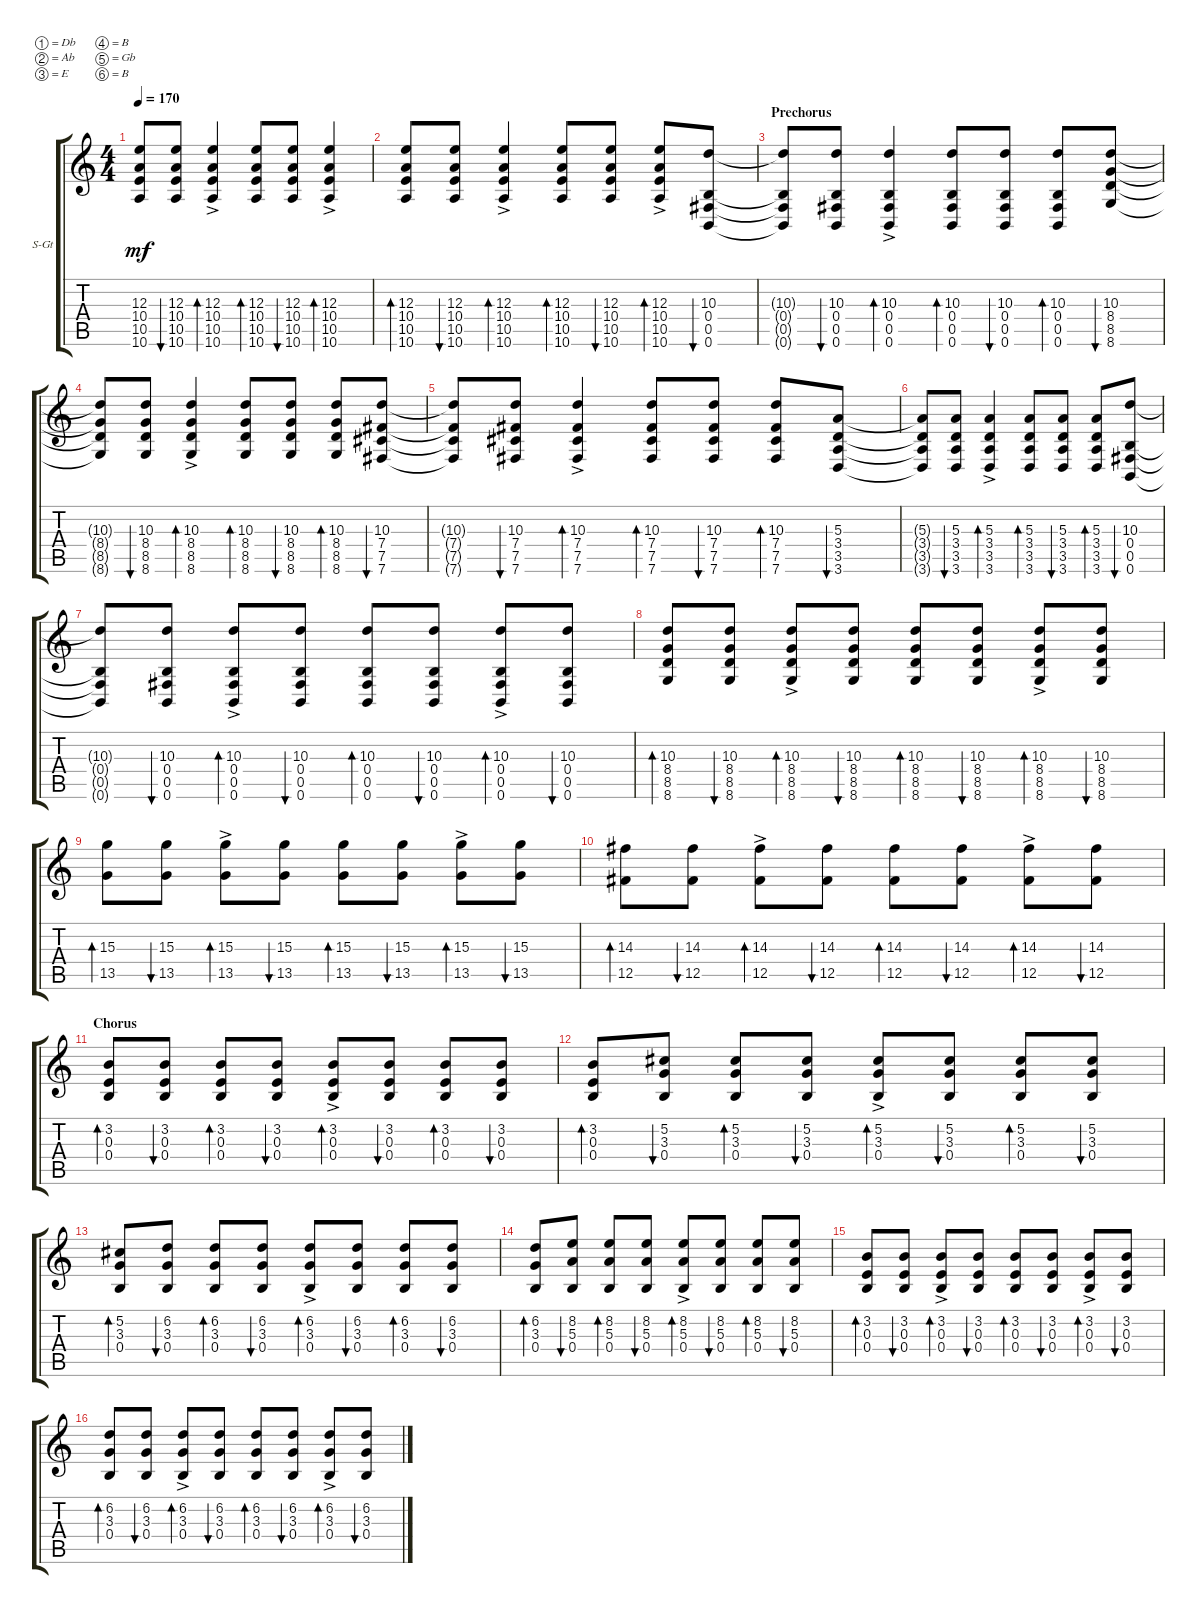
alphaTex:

\defaultSystemsLayout 4
\bracketExtendMode groupsimilarinstruments
\firstSystemTrackNameOrientation horizontal
\otherSystemsTrackNameOrientation horizontal
\track ("Steel Guitar" "S-Gt") {instrument acousticguitarsteel}
\staff {score tabs}
\tuning (Db4 Ab3 E3 B2 Gb2 B1)
\ts (4 4)
\tempo 170
\clef g2
\ks c
(12.3{t} 10.4{t} 10.5{t} 10.6{t}).8{dy mf} (10.6 10.5 10.4 12.3).8{bu 72} (10.6{ac} 10.5{ac} 10.4 12.3).4{bd 72} (10.6 10.5 10.4 12.3).8{bd 72} (10.6 10.5 10.4 12.3).8{bu 72} (10.6{ac} 10.5{ac} 10.4 12.3).4{bd 72} |
(12.3 10.4 10.5 10.6).8{bd 72} (10.6 10.5 10.4 12.3).8{bu 72} (10.6{ac} 10.5{ac} 10.4 12.3).4{bd 72} (10.6 10.5 10.4 12.3).8{bd 72} (10.6 10.5 10.4 12.3).8{bu 72} (10.6{ac} 10.5{ac} 10.4 12.3).8{bd 72} (0.6 0.5 0.4 10.3).8{bu 72} |
\section ("" "Prechorus")
(0.6{t} 0.5{t} 0.4{t} 10.3{t}).8 (0.6 0.5 0.4 10.3).8{bu 72} (0.6{ac} 0.5{ac} 0.4 10.3).4{bd 72} (0.6 0.5 0.4 10.3).8{bd 72} (0.6 0.5 0.4 10.3).8{bu 72} (0.6 0.5 0.4 10.3).8{bd 72} (8.6 8.5 8.4 10.3).8{bu 72} |
(8.6{t} 8.5{t} 8.4{t} 10.3{t}).8 (8.6 8.5 8.4 10.3).8{bu 72} (8.6{ac} 8.5{ac} 8.4 10.3).4{bd 72} (8.6 8.5 8.4 10.3).8{bd 72} (8.6 8.5 8.4 10.3).8{bu 72} (8.6 8.5 8.4 10.3).8{bd 72} (7.6 7.5 7.4 10.3).8{bu 72} |
(7.6{t} 7.5{t} 7.4{t} 10.3{t}).8 (7.6 7.5 7.4 10.3).8{bu 72} (7.6{ac} 7.5{ac} 7.4 10.3).4{bd 72} (7.6 7.5 7.4 10.3).8{bd 72} (7.6 7.5 7.4 10.3).8{bu 72} (7.6 7.5 7.4 10.3).8{bd 72} (3.6 3.5 3.4 5.3).8{bu 72} |
(3.6{t} 3.5{t} 3.4{t} 5.3{t}).8 (3.6 3.5 3.4 5.3).8{bu 72} (3.6{ac} 3.5{ac} 3.4 5.3).4{bd 72} (3.6 3.5 3.4 5.3).8{bd 72} (3.6 3.5 3.4 5.3).8{bu 72} (3.6 3.5 3.4 5.3).8{bd 72} (0.6 0.5 0.4 10.3).8{bu 72} |
(0.6{t} 0.5{t} 0.4{t} 10.3{t}).8 (0.6 0.5 0.4 10.3).8{bu 72} (0.6{ac} 0.5{ac} 0.4 10.3).8{bd 72} (0.6 0.5 0.4 10.3).8{bu 72} (0.6 0.5 0.4 10.3).8{bd 72} (0.6 0.5 0.4 10.3).8{bu 72} (0.6{ac} 0.5{ac} 0.4 10.3).8{bd 72} (0.6 0.5 0.4 10.3).8{bu 72} |
(8.6 8.5 8.4 10.3).8{bd 72} (8.6 8.5 8.4 10.3).8{bu 72} (8.6{ac} 8.5{ac} 8.4 10.3).8{bd 72} (8.6 8.5 8.4 10.3).8{bu 72} (8.6 8.5 8.4 10.3).8{bd 72} (8.6 8.5 8.4 10.3).8{bu 72} (8.6{ac} 8.5{ac} 8.4 10.3).8{bd 72} (8.6 8.5 8.4 10.3).8{bu 72} |
(13.5 15.3).8{bd 72} (13.5 15.3).8{bu 72} (13.5{ac} 15.3{ac}).8{bd 72} (13.5 15.3).8{bu 72} (13.5 15.3).8{bd 72} (13.5 15.3).8{bu 72} (13.5{ac} 15.3{ac}).8{bd 72} (13.5 15.3).8{bu 72} |
(12.5 14.3).8{bd 72} (12.5 14.3).8{bu 72} (12.5{ac} 14.3{ac}).8{bd 72} (12.5 14.3).8{bu 72} (12.5 14.3).8{bd 72} (12.5 14.3).8{bu 72} (12.5{ac} 14.3{ac}).8{bd 72} (12.5 14.3).8{bu 72} |
\section ("" "Chorus")
(3.2 0.3 0.4).8{bd 72} (3.2 0.3 0.4).8{bu 72} (3.2 0.3 0.4).8{bd 72} (3.2 0.3 0.4).8{bu 72} (3.2{ac} 0.3{ac} 0.4).8{bd 72} (3.2 0.3 0.4).8{bu 72} (3.2 0.3 0.4).8{bd 72} (3.2 0.3 0.4).8{bu 72} |
(3.2 0.3 0.4).8{bd 72} (3.3 5.2 0.4).8{bu 72} (3.3 5.2 0.4).8{bd 72} (3.3 5.2 0.4).8{bu 72} (3.3{ac} 5.2{ac} 0.4).8{bd 72} (3.3 5.2 0.4).8{bu 72} (3.3 5.2 0.4).8{bd 72} (3.3 5.2 0.4).8{bu 72} |
(3.3 5.2 0.4).8{bd 72} (3.3 6.2 0.4).8{bu 72} (3.3 6.2 0.4).8{bd 72} (3.3 6.2 0.4).8{bu 72} (3.3{ac} 6.2{ac} 0.4).8{bd 72} (3.3 6.2 0.4).8{bu 72} (3.3 6.2 0.4).8{bd 72} (3.3 6.2 0.4).8{bu 72} |
(3.3 6.2 0.4).8{bd 72} (5.3 8.2 0.4).8{bu 72} (5.3 8.2 0.4).8{bd 72} (5.3 8.2 0.4).8{bu 72} (5.3{ac} 8.2{ac} 0.4).8{bd 72} (5.3 8.2 0.4).8{bu 72} (5.3 8.2 0.4).8{bd 72} (5.3 8.2 0.4).8{bu 72} |
(3.2 0.3 0.4).8{bd 72} (3.2 0.3 0.4).8{bu 72} (3.2{ac} 0.3{ac} 0.4).8{bd 72} (3.2 0.3 0.4).8{bu 72} (3.2 0.3 0.4).8{bd 72} (3.2 0.3 0.4).8{bu 72} (3.2{ac} 0.3{ac} 0.4).8{bd 72} (3.2 0.3 0.4).8{bu 72} |
(3.3 6.2 0.4).8{bd 72} (3.3 6.2 0.4).8{bu 72} (3.3{ac} 6.2{ac} 0.4).8{bd 72} (3.3 6.2 0.4).8{bu 72} (3.3 6.2 0.4).8{bd 72} (3.3 6.2 0.4).8{bu 72} (3.3{ac} 6.2{ac} 0.4).8{bd 72} (0.4 3.3 6.2).8{bu 72}
